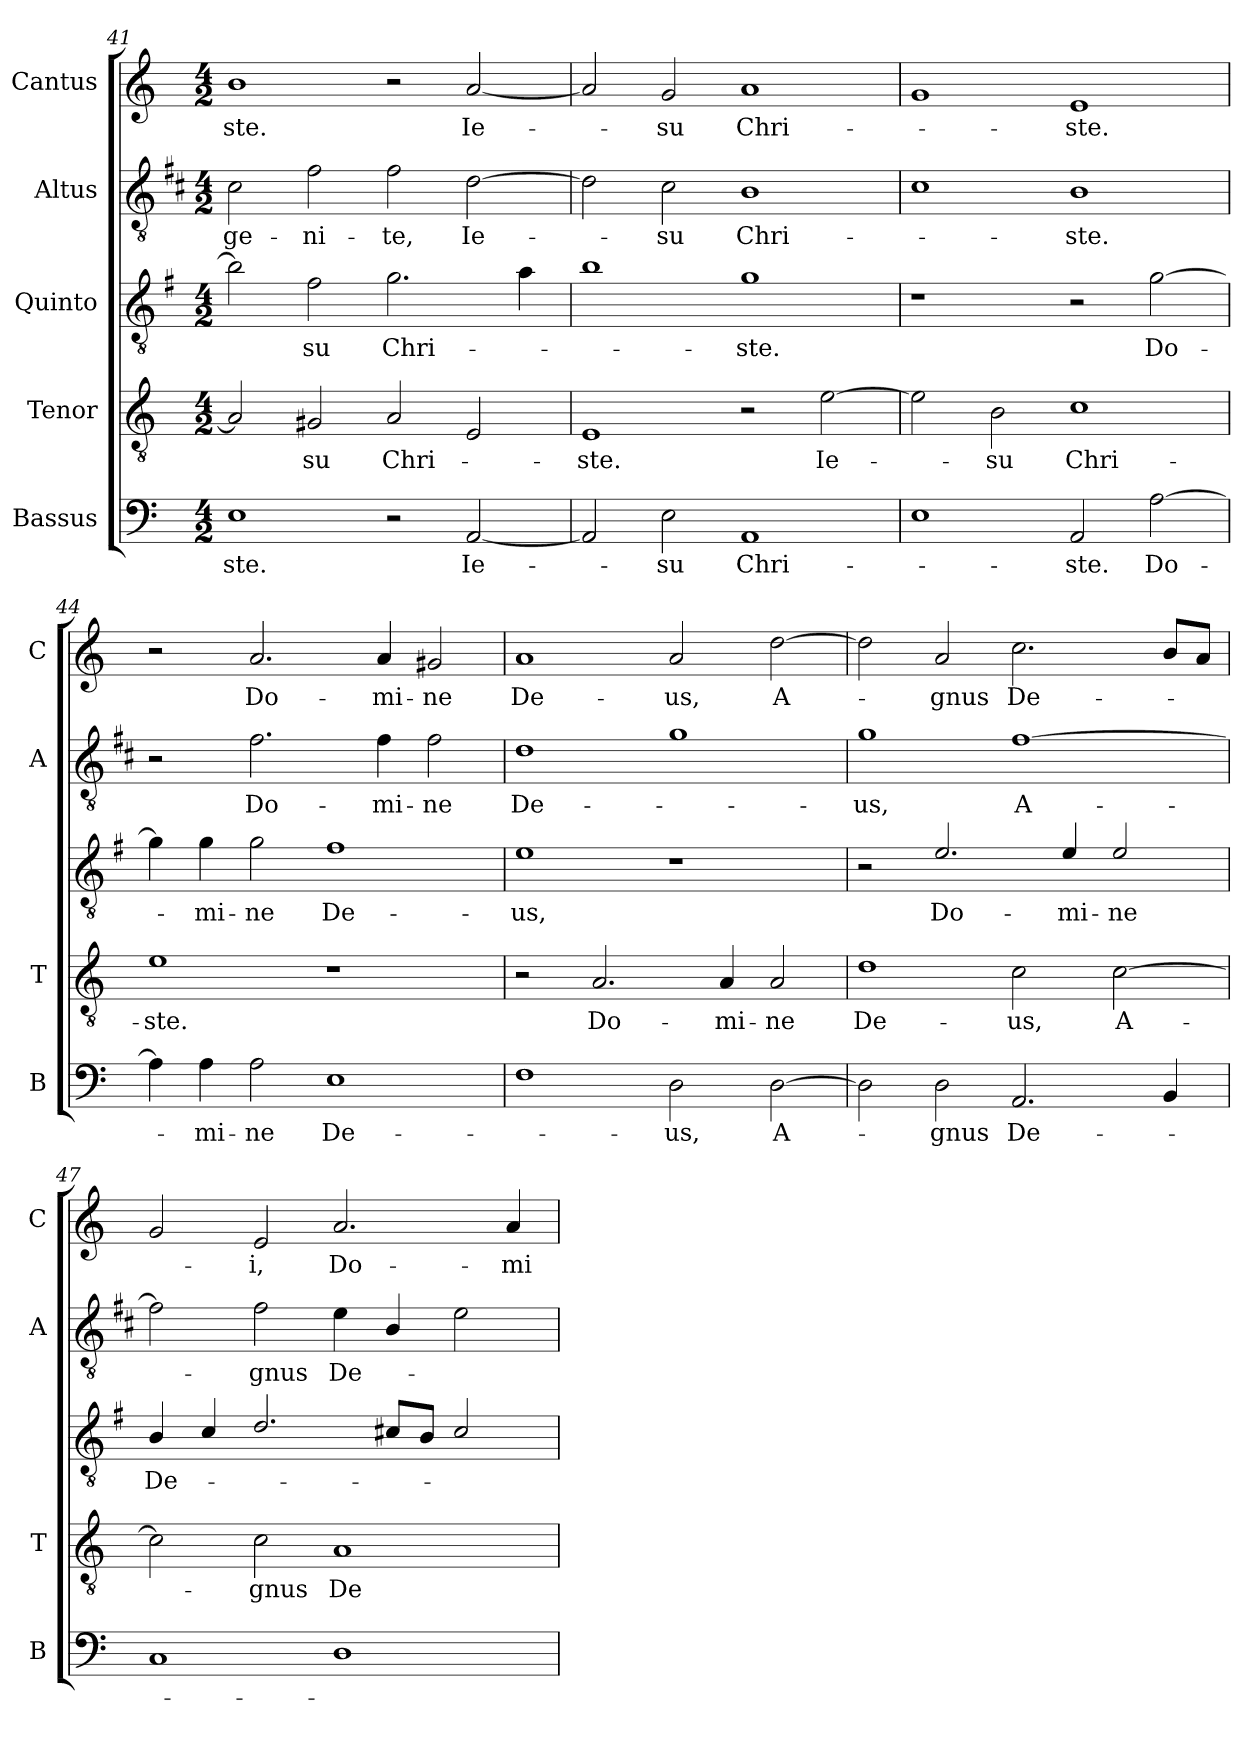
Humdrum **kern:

**kern	**text	**kern	**text	**kern	**text	**kern	**text	**kern	**text
*part5	*part5	*part4	*part4	*part3	*part3	*part2	*part2	*part1	*part1
*staff5	*staff5	*staff4	*staff4	*staff3	*staff3	*staff2	*staff2	*staff1	*staff1
*I"Bassus	*	*I"Tenor	*	*I"Quinto	*	*I"Altus	*	*I"Cantus	*
*I'B	*	*I'T	*	*	*	*I'A	*	*I'C	*
*clefF4	*	*clefGv2	*	*clefGv2	*	*clefGv2	*	*clefG2	*
*	*	*	*	*ITrd4c7	*	*ITrd1c2	*	*	*
*k[]	*	*k[]	*	*k[]	*	*k[]	*	*k[]	*
*C:	*	*C:	*	*C:	*	*C:	*	*C:	*
*M4/2	*	*M4/2	*	*M4/2	*	*M4/2	*	*M4/2	*
=41	=41	=41	=41	=41	=41	=41	=41	=41	=41
!	!LO:LY:b	!	!	!	!	!	!LO:LY:b	!	!LO:LY:b
1E	-ste.	2A/]	.	2e\]	.	2B\	-ge-	1b	-ste.
!	!	!	!LO:LY:b	!	!LO:LY:b	!	!LO:LY:b	!	!
.	.	2G#X/	-su	2B\	-su	2e\	-ni-	.	.
!	!	!	!LO:LY:b	!	!LO:LY:b	!	!LO:LY:b	!	!
2r	.	2A/	Chri-	2.c\	Chri-	2e\	-te,	2r	.
!	!LO:LY:b	!	!	!	!	!	!LO:LY:b	!	!LO:LY:b
[2AA/	Ie-	2E/	.	.	.	[2c\	Ie-	[2a/	Ie-
.	.	.	.	4d\	.	.	.	.	.
=42	=42	=42	=42	=42	=42	=42	=42	=42	=42
!	!	!	!LO:LY:b	!	!	!	!	!	!
2AA/]	.	1E	-ste.	1e	.	2c\]	.	2a/]	.
!	!LO:LY:b	!	!	!	!	!	!LO:LY:b	!	!LO:LY:b
2E\	-su	.	.	.	.	2B\	-su	2g/	-su
!	!LO:LY:b	!	!	!	!LO:LY:b	!	!LO:LY:b	!	!LO:LY:b
1AA	Chri-	2r	.	1c	-ste.	1A	Chri-	1a	Chri-
!	!	!	!LO:LY:b	!	!	!	!	!	!
.	.	[2e\	Ie-	.	.	.	.	.	.
=43	=43	=43	=43	=43	=43	=43	=43	=43	=43
1E	.	2e\]	.	1r	.	1B	.	1g	.
!	!	!	!LO:LY:b	!	!	!	!	!	!
.	.	2B\	-su	.	.	.	.	.	.
!	!LO:LY:b	!	!LO:LY:b	!	!	!	!LO:LY:b	!	!LO:LY:b
2AA/	-ste.	1c	Chri-	2r	.	1A	-ste.	1e	-ste.
!	!LO:LY:b	!	!	!	!LO:LY:b	!	!	!	!
[2A\	Do-	.	.	[2c\	Do-	.	.	.	.
!!LO:LB:g=z
=44	=44	=44	=44	=44	=44	=44	=44	=44	=44
!	!	!	!LO:LY:b	!	!	!	!	!	!
4A\]	.	1e	-ste.	4c\]	.	2r	.	2r	.
!	!LO:LY:b	!	!	!	!LO:LY:b	!	!	!	!
4A\	-mi-	.	.	4c\	-mi-	.	.	.	.
!	!LO:LY:b	!	!	!	!LO:LY:b	!	!LO:LY:b	!	!LO:LY:b
2A\	-ne	.	.	2c\	-ne	2.e\	Do-	2.a/	Do-
!	!LO:LY:b	!	!	!	!LO:LY:b	!	!	!	!
1E	De-	1r	.	1B	De-	.	.	.	.
!	!	!	!	!	!	!	!LO:LY:b	!	!LO:LY:b
.	.	.	.	.	.	4e\	-mi-	4a/	-mi-
!	!	!	!	!	!	!	!LO:LY:b	!	!LO:LY:b
.	.	.	.	.	.	2e\	-ne	2g#X/	-ne
=45	=45	=45	=45	=45	=45	=45	=45	=45	=45
!	!	!	!	!	!LO:LY:b	!	!LO:LY:b	!	!LO:LY:b
1F	.	2r	.	1A	-us,	1c	De-	1a	De-
!	!	!	!LO:LY:b	!	!	!	!	!	!
.	.	2.A/	Do-	.	.	.	.	.	.
!	!LO:LY:b	!	!	!	!	!	!	!	!LO:LY:b
2D\	-us,	.	.	1r	.	1f	.	2a/	-us,
!	!	!	!LO:LY:b	!	!	!	!	!	!
.	.	4A/	-mi-	.	.	.	.	.	.
!	!LO:LY:b	!	!LO:LY:b	!	!	!	!	!	!LO:LY:b
[2D\	A-	2A/	-ne	.	.	.	.	[2dd\	A-
=46	=46	=46	=46	=46	=46	=46	=46	=46	=46
!	!	!	!LO:LY:b	!	!	!	!LO:LY:b	!	!
2D\]	.	1d	De-	2r	.	1f	-us,	2dd\]	.
!	!LO:LY:b	!	!	!	!LO:LY:b	!	!	!	!LO:LY:b
2D\	-gnus	.	.	2.A/	Do-	.	.	2a/	-gnus
!	!LO:LY:b	!	!LO:LY:b	!	!	!	!LO:LY:b	!	!LO:LY:b
2.AA/	De-	2c\	-us,	.	.	[1e	A-	2.cc\	De-
!	!	!	!	!	!LO:LY:b	!	!	!	!
.	.	.	.	4A/	-mi-	.	.	.	.
!	!	!	!LO:LY:b	!	!LO:LY:b	!	!	!	!
.	.	[2c\	A-	2A/	-ne	.	.	.	.
4BB/	.	.	.	.	.	.	.	8b/L	.
.	.	.	.	.	.	.	.	8a/J	.
=47	=47	=47	=47	=47	=47	=47	=47	=47	=47
!	!	!	!	!	!LO:LY:b	!	!	!	!
1C	.	2c\]	.	4E/	De-	2e\]	.	2g/	.
.	.	.	.	4F/	.	.	.	.	.
!	!	!	!LO:LY:b	!	!	!	!LO:LY:b	!	!LO:LY:b
.	.	2c\	-gnus	2.G/	.	2e\	-gnus	2e/	-i,
!	!	!	!LO:LY:b	!	!	!	!LO:LY:b	!	!LO:LY:b
1D	.	1A	De-	.	.	4d\	De-	2.a/	Do-
.	.	.	.	8F#X/L	.	4A/	.	.	.
.	.	.	.	8E/J	.	.	.	.	.
.	.	.	.	2F#/	.	2d\	.	.	.
!	!	!	!	!	!	!	!	!	!LO:LY:b
.	.	.	.	.	.	.	.	4a/	-mi-
=	=	=	=	=	=	=	=	=	=
*-	*-	*-	*-	*-	*-	*-	*-	*-	*-
